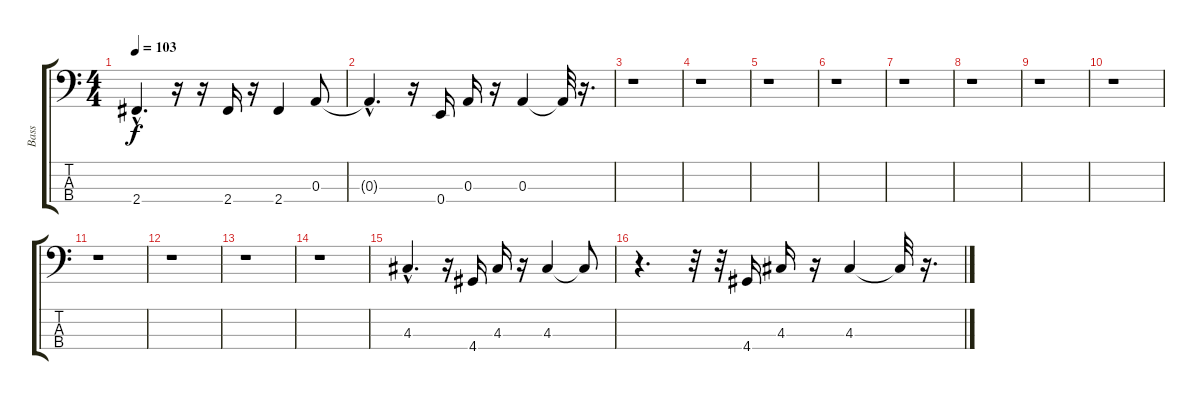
\track ("Bass" "Bass") {instrument synthbass2}
\staff {score tabs}
\tuning (G2 D2 A1 E1) {hide}
\ts (4 4)
\tempo 103
\clef f4
\ks c
2.4{hac}.4{d dy f} r.16 r.16 2.4.16 r.16 2.4.4 0.3.8 |
0.3{hac t}.4{d} r.16 0.4.16 0.3.16 r.16 0.3.4 0.3{t}.32 r.16{d} |
r.1 |
r.1 |
r.1 |
r.1 |
r.1 |
r.1 |
r.1 |
r.1 |
r.1 |
r.1 |
r.1 |
r.1 |
4.3{hac}.4{d} r.16 4.4.16 4.3.16 r.16 4.3.4 4.3{t}.8 |
r.4{d} r.32 r.32 4.4.16 4.3.16 r.16 4.3.4 4.3{t}.32 r.16{d}
